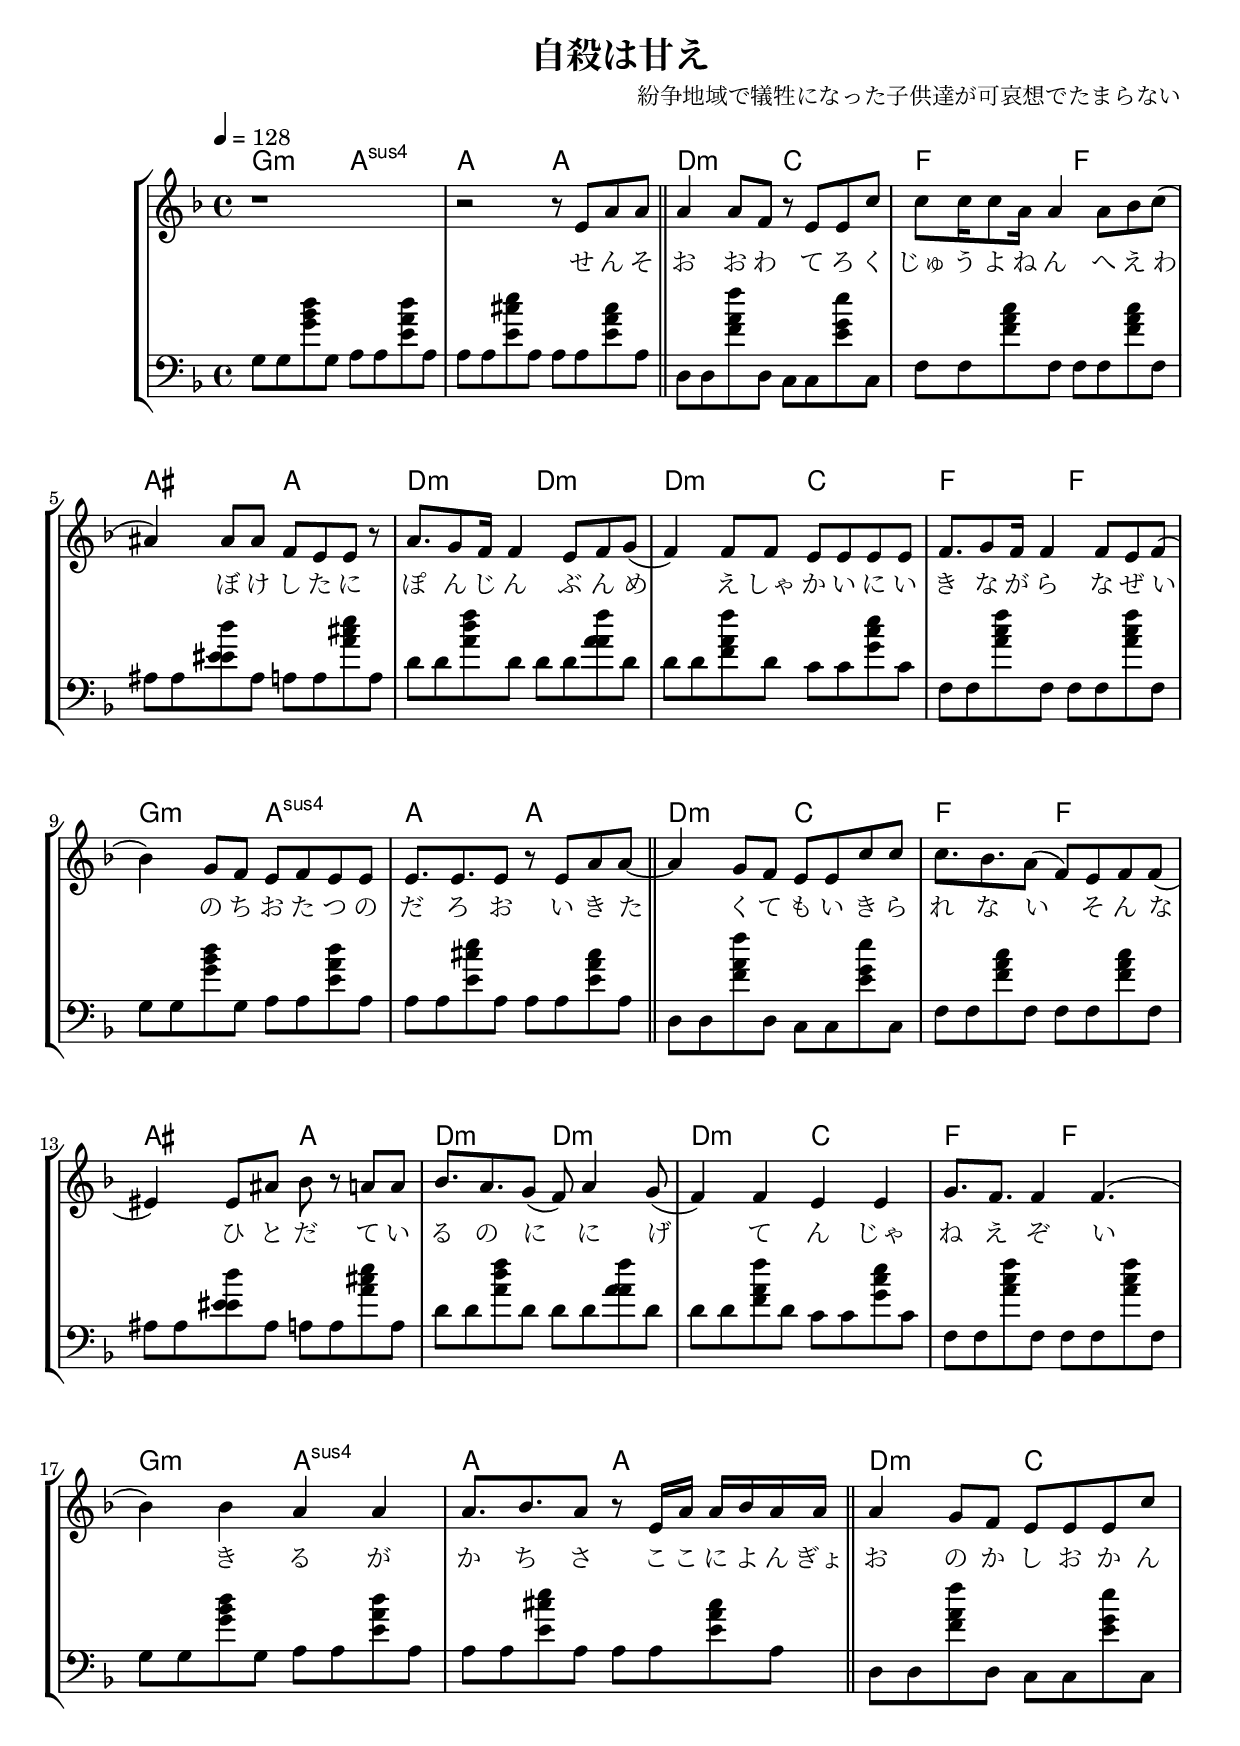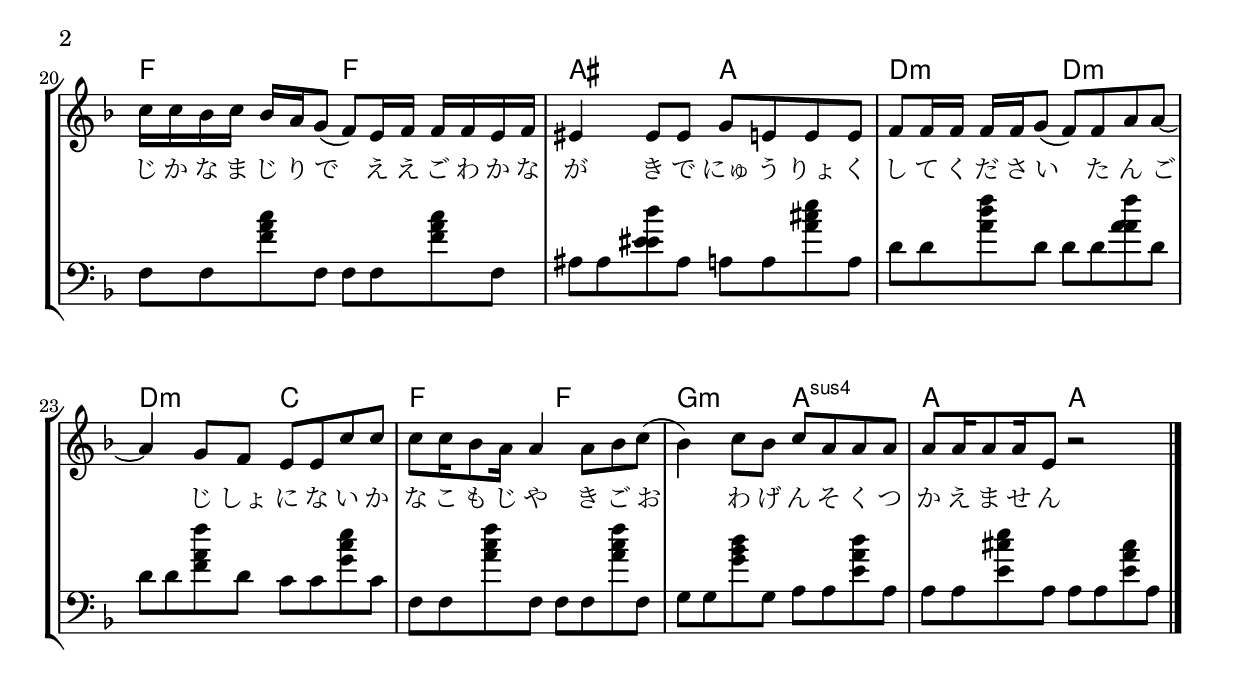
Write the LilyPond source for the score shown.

\version "2.12.1"

\header {
	title = \markup {自殺は甘え}
	composer = \markup \center-column {紛争地域で犠牲になった子供達が可哀想でたまらない}
}

harmony = \chordmode {
	g2:m a:sus4 a a 

	d:m c f f ais a d:m d:m d:m c f f g:m a:sus4 a a 

	d:m c f f ais a d:m d:m d:m c f f g:m a:sus4 a a 

	d:m c f f ais a d:m d:m d:m c f f g:m a:sus4 a a 
}

melody = {
	\key f \major
	\tempo 4 = 128
	r1 | r2 r8 
	\set Staff.midiInstrument = #"mmi0.38"
	e'8  a'8  a'8 
	a'4  a'8  f'8  r8  e'8  e'8  c''8 
	c''8  c''16  c''8  a'16  a'4  a'8  bes'8  c''8 
	(ais'4)  ais'8  ais'8  f'8  e'8  e'8  r8 
	a'8.  g'8  f'16  f'4  e'8  f'8  g'8 
	(f'4)  f'8  f'8  e'8  e'8  e'8  e'8 
	f'8.  g'8  f'16  f'4  f'8  e'8  f'8 
	(bes'4)  g'8  f'8  e'8  f'8  e'8  e'8 
	e'8.  e'8.  e'8  	r8 	\set Staff.midiInstrument = #"mmi0.38"
	e'8  a'8  a'8~ 
	a'4  g'8  f'8  e'8  e'8  c''8  c''8 
	c''8.  bes'8.  a'8  (f'8)  e'8  f'8  f'8 
	(eis'4)  eis'8  ais'8  bes'8  r8  a'8  a'8 
	bes'8.  a'8.  g'8  (f'8)  a'4  g'8 
	(f'4)  f'4  e'4  e'4 
	g'8.  f'8.  f'4  f'4. 
	(bes'4)  bes'4  a'4  a'4 
	a'8.  bes'8.  a'8  	r8 	\set Staff.midiInstrument = #"mmi0.38"
	e'16  a'16  a'16  bes'16  a'16  a'16 
	a'4  g'8  f'8  e'8  e'8  e'8  c''8 
	c''16  c''16  bes'16  c''16  bes'16  a'16  g'8  (f'8)  e'16  f'16  f'16  f'16  e'16  f'16 
	eis'4  eis'8  eis'8  g'8  e'8  e'8  e'8 
	f'8  f'16  f'16  f'16  f'16  g'8  (f'8)  f'8  a'8  a'8~ 
	a'4  g'8  f'8  e'8  e'8  c''8  c''8 
	c''8  c''16  bes'8  a'16  a'4  a'8  bes'8  c''8 
	(bes'4)  c''8  bes'8  c''8  a'8  a'8  a'8 
	a'8  a'16  a'8  a'16  e'8  	r2 	\bar "|."
}

words = \lyricmode {
	
	せ  ん  そ  お  お  わ  て  ろ  く  じゅ  う  よ  ね  ん  へ  え  わ  ぼ  け  し  た  に  ぽ  ん  じ  ん  ぶ  ん  め  え  しゃ  か  い  に  い  き  な  が  ら  な  ぜ  い  の  ち  お  た  つ  の  だ  ろ  お  
	い  き  た  く  て  も  い  き  ら  れ  な  い  そ  ん  な  ひ  と  だ  て  い  る  の  に  に  げ  て  ん  じゃ  ね  え  ぞ  い  き  る  が  か  ち  さ  
	こ  こ  に  よ  ん  ぎょ  お  の  か  し  お  か  ん  じ  か  な  ま  じ  り  で  え  え  ご  わ  か  な  が  き  で  にゅ  う  りょ  く  し  て  く  だ  さ  い  た  ん  ご  じ  しょ  に  な  い  か  な  こ  も  じ  や  き  ご  お  わ  げ  ん  そ  く  つ  か  え  ま  せ  ん  
}

tempochange = {
	\tempo 4 = 128
	r1 | r1 \bar "||"
	\tempo 4 = 128
	r1 | r1 | r1 | r1 | r1 | r1 | r1 | r1 \bar "||"
	\tempo 4 = 128
	r1 | r1 | r1 | r1 | r1 | r1 | r1 | r1 \bar "||"
	\tempo 4 = 128
	r1 | r1 | r1 | r1 | r1 | r1 | r1 | r1 \bar "|."
}

mainacc = {
	\clef bass
	\set Staff.midiInstrument = #"Koto"
	\key f \major
	\tempo 4 = 128
	g8 g8 <g' bes' d''>8 g8
	a8 a8 <e' a' d''>8 a8
	a8 a8 <e' cis'' e''>8 a8
	a8 a8 <e' a' cis''>8 a8
	\bar "||"

	\set Staff.midiInstrument = #"Koto"
	d8 d8 <a' f' f''>8 d8
	c8 c8 <e' g' e''>8 c8
	f8 f8 <f' a' c''>8 f8
	f8 f8 <f' a' c''>8 f8
	ais8 ais8 <eis' eis' d''>8 ais8
	a8 a8 <a' cis'' e''>8 a8
	d'8 d'8 <a' d'' f''>8 d'8
	d'8 d'8 <a' a' f''>8 d'8
	d'8 d'8 <f' a' f''>8 d'8
	c'8 c'8 <g' c'' e''>8 c'8
	f8 f8 <a' c'' f''>8 f8
	f8 f8 <a' c'' f''>8 f8
	g8 g8 <g' bes' d''>8 g8
	a8 a8 <e' a' d''>8 a8
	a8 a8 <e' cis'' e''>8 a8
	a8 a8 <e' a' cis''>8 a8
	\bar "||"

	\set Staff.midiInstrument = #"Koto"
	d8 d8 <a' f' f''>8 d8
	c8 c8 <e' g' e''>8 c8
	f8 f8 <f' a' c''>8 f8
	f8 f8 <f' a' c''>8 f8
	ais8 ais8 <eis' eis' d''>8 ais8
	a8 a8 <a' cis'' e''>8 a8
	d'8 d'8 <a' d'' f''>8 d'8
	d'8 d'8 <a' a' f''>8 d'8
	d'8 d'8 <f' a' f''>8 d'8
	c'8 c'8 <g' c'' e''>8 c'8
	f8 f8 <a' c'' f''>8 f8
	f8 f8 <a' c'' f''>8 f8
	g8 g8 <g' bes' d''>8 g8
	a8 a8 <e' a' d''>8 a8
	a8 a8 <e' cis'' e''>8 a8
	a8 a8 <e' a' cis''>8 a8
	\bar "||"

	\set Staff.midiInstrument = #"Koto"
	d8 d8 <a' f' f''>8 d8
	c8 c8 <e' g' e''>8 c8
	f8 f8 <f' a' c''>8 f8
	f8 f8 <f' a' c''>8 f8
	ais8 ais8 <eis' eis' d''>8 ais8
	a8 a8 <a' cis'' e''>8 a8
	d'8 d'8 <a' d'' f''>8 d'8
	d'8 d'8 <a' a' f''>8 d'8
	d'8 d'8 <f' a' f''>8 d'8
	c'8 c'8 <g' c'' e''>8 c'8
	f8 f8 <a' c'' f''>8 f8
	f8 f8 <a' c'' f''>8 f8
	g8 g8 <g' bes' d''>8 g8
	a8 a8 <e' a' d''>8 a8
	a8 a8 <e' cis'' e''>8 a8
	a8 a8 <e' a' cis''>8 a8
	\bar "|."
}

subacc = {
	\clef bass
	\set Staff.midiInstrument = #"Lead 4 (chiff)"
	\key f \major
	\tempo 4 = 128
	<g g' bes' d''>4 <g g' bes' d''>4
	<a e' a' d''>4 <a e' a' d''>4
	<a e' cis'' e''>4 <a e' cis'' e''>4
	<a e' a' cis''>4 <a e' a' cis''>4
	\bar "||"

	\set Staff.midiInstrument = #"Lead 4 (chiff)"
	<d a' f' f''>4 <d a' f' f''>4
	<c e' g' e''>4 <c e' g' e''>4
	<f f' a' c''>4 <f f' a' c''>4
	<f f' a' c''>4 <f f' a' c''>4
	<ais eis' eis' d''>4 <ais eis' eis' d''>4
	<a a' cis'' e''>4 <a a' cis'' e''>4
	<d' a' d'' f''>4 <d' a' d'' f''>4
	<d' a' a' f''>4 <d' a' a' f''>4
	<d' f' a' f''>4 <d' f' a' f''>4
	<c' g' c'' e''>4 <c' g' c'' e''>4
	<f a' c'' f''>4 <f a' c'' f''>4
	<f a' c'' f''>4 <f a' c'' f''>4
	<g g' bes' d''>4 <g g' bes' d''>4
	<a e' a' d''>4 <a e' a' d''>4
	<a e' cis'' e''>4 <a e' cis'' e''>4
	<a e' a' cis''>4 <a e' a' cis''>4
	\bar "||"

	\set Staff.midiInstrument = #"Lead 4 (chiff)"
	<d a' f' f''>4 <d a' f' f''>4
	<c e' g' e''>4 <c e' g' e''>4
	<f f' a' c''>4 <f f' a' c''>4
	<f f' a' c''>4 <f f' a' c''>4
	<ais eis' eis' d''>4 <ais eis' eis' d''>4
	<a a' cis'' e''>4 <a a' cis'' e''>4
	<d' a' d'' f''>4 <d' a' d'' f''>4
	<d' a' a' f''>4 <d' a' a' f''>4
	<d' f' a' f''>4 <d' f' a' f''>4
	<c' g' c'' e''>4 <c' g' c'' e''>4
	<f a' c'' f''>4 <f a' c'' f''>4
	<f a' c'' f''>4 <f a' c'' f''>4
	<g g' bes' d''>4 <g g' bes' d''>4
	<a e' a' d''>4 <a e' a' d''>4
	<a e' cis'' e''>4 <a e' cis'' e''>4
	<a e' a' cis''>4 <a e' a' cis''>4
	\bar "||"

	\set Staff.midiInstrument = #"Lead 4 (chiff)"
	<d a' f' f''>4 <d a' f' f''>4
	<c e' g' e''>4 <c e' g' e''>4
	<f f' a' c''>4 <f f' a' c''>4
	<f f' a' c''>4 <f f' a' c''>4
	<ais eis' eis' d''>4 <ais eis' eis' d''>4
	<a a' cis'' e''>4 <a a' cis'' e''>4
	<d' a' d'' f''>4 <d' a' d'' f''>4
	<d' a' a' f''>4 <d' a' a' f''>4
	<d' f' a' f''>4 <d' f' a' f''>4
	<c' g' c'' e''>4 <c' g' c'' e''>4
	<f a' c'' f''>4 <f a' c'' f''>4
	<f a' c'' f''>4 <f a' c'' f''>4
	<g g' bes' d''>4 <g g' bes' d''>4
	<a e' a' d''>4 <a e' a' d''>4
	<a e' cis'' e''>4 <a e' cis'' e''>4
	<a e' a' cis''>2
	\bar "|."
}

percA = {
	\drummode {
	r1 |r1 \bar "||"
	r1 |r1 |r1 |r1 |r1 |r1 |r1 |r1 \bar "||"
	r1 |r1 |r1 |r1 |r1 |r1 |r1 |r1 \bar "||"
	r1 |r1 |r1 |r1 |r1 |r1 |r1 |r1 \bar "|."
	}
}

percB = {
	\drummode {
	r1 |r1 \bar "||"
	r1 |r1 |r1 |r1 |r1 |r1 |r1 |r1 \bar "||"
	r1 |r1 |r1 |r1 |r1 |r1 |r1 |r1 \bar "||"
	r1 |r1 |r1 |r1 |r1 |r1 |r1 |r1 \bar "|."
	}
}

percC = {
	\drummode {
	r1 |r1 \bar "||"
	r1 |r1 |r1 |r1 |r1 |r1 |r1 |r1 \bar "||"
	r1 |r1 |r1 |r1 |r1 |r1 |r1 |r1 \bar "||"
	r1 |r1 |r1 |r1 |r1 |r1 |r1 |r1 \bar "|."
	}
}

percD = {
	\drummode {
	r1 |r1 \bar "||"
	r1 |r1 |r1 |r1 |r1 |r1 |r1 |r1 \bar "||"
	r1 |r1 |r1 |r1 |r1 |r1 |r1 |r1 \bar "||"
	r1 |r1 |r1 |r1 |r1 |r1 |r1 |r1 \bar "|."
	}
}

percE = {
	\drummode {
	r1 |r1 \bar "||"
	r1 |r1 |r1 |r1 |r1 |r1 |r1 |r1 \bar "||"
	r1 |r1 |r1 |r1 |r1 |r1 |r1 |r1 \bar "||"
	r1 |r1 |r1 |r1 |r1 |r1 |r1 |r1 \bar "|."
	}
}

\score {
	<<
		\new StaffGroup <<
			\new ChordNames {\harmony}
			\new Voice = "melody" {\melody}
			\new Lyrics \lyricsto "melody" \words
			\new Staff = "mainacc" {\mainacc}
		>>
	>>
	\layout { }
}
